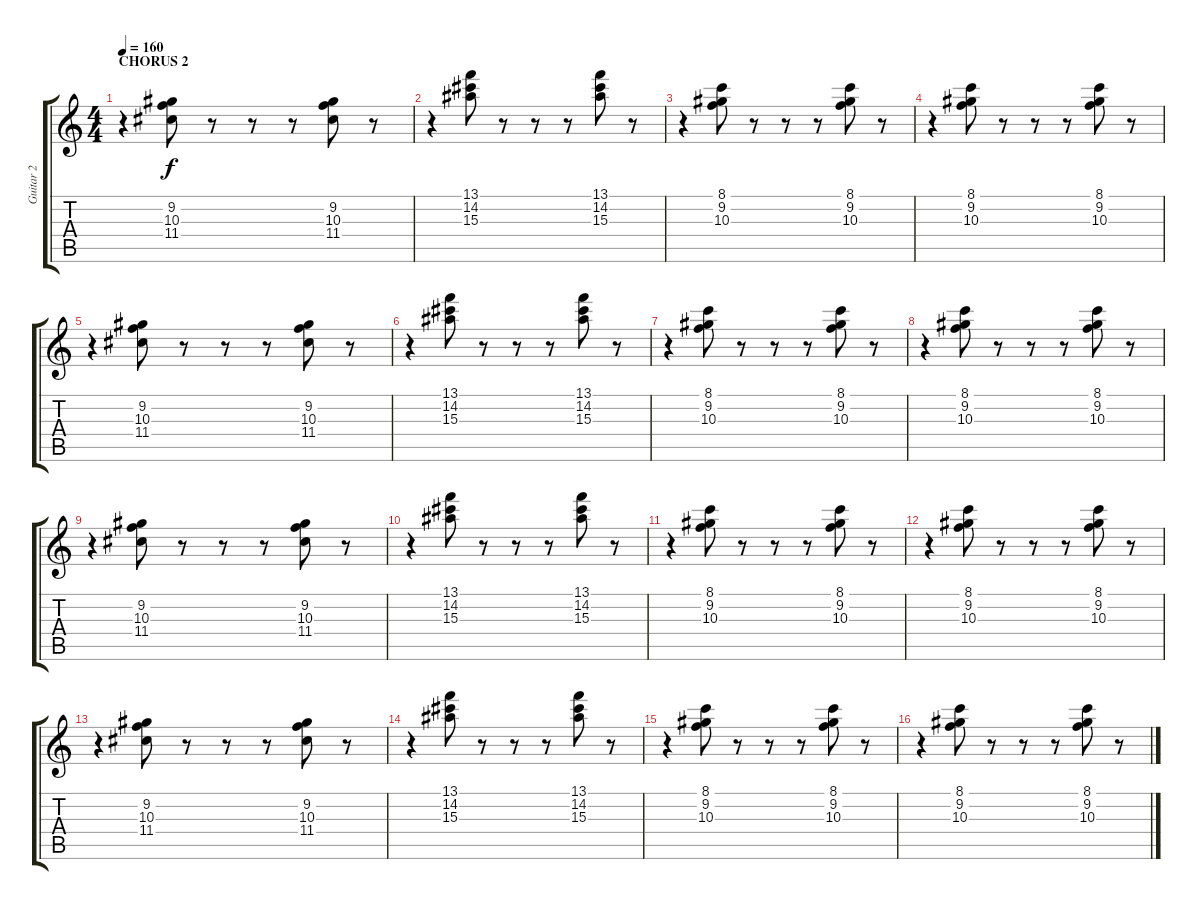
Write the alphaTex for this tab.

\track ("Guitar 2" "Guitar 2") {instrument distortionguitar}
\staff {score tabs}
\tuning (E4 B3 G3 D3 A2 E2) {hide}
\ts (4 4)
\section ("" "CHORUS 2")
\tempo 160
\clef g2
\ks c
r.4{dy f} (9.2 10.3 11.4).8 r.8 r.8 r.8 (9.2 10.3 11.4).8 r.8 |
r.4 (13.1 14.2 15.3).8 r.8 r.8 r.8 (13.1 14.2 15.3).8 r.8 |
r.4 (8.1 9.2 10.3).8 r.8 r.8 r.8 (8.1 9.2 10.3).8 r.8 |
r.4 (8.1 9.2 10.3).8 r.8 r.8 r.8 (8.1 9.2 10.3).8 r.8 |
r.4 (9.2 10.3 11.4).8 r.8 r.8 r.8 (9.2 10.3 11.4).8 r.8 |
r.4 (13.1 14.2 15.3).8 r.8 r.8 r.8 (13.1 14.2 15.3).8 r.8 |
r.4 (8.1 9.2 10.3).8 r.8 r.8 r.8 (8.1 9.2 10.3).8 r.8 |
r.4 (8.1 9.2 10.3).8 r.8 r.8 r.8 (8.1 9.2 10.3).8 r.8 |
r.4 (9.2 10.3 11.4).8 r.8 r.8 r.8 (9.2 10.3 11.4).8 r.8 |
r.4 (13.1 14.2 15.3).8 r.8 r.8 r.8 (13.1 14.2 15.3).8 r.8 |
r.4 (8.1 9.2 10.3).8 r.8 r.8 r.8 (8.1 9.2 10.3).8 r.8 |
r.4 (8.1 9.2 10.3).8 r.8 r.8 r.8 (8.1 9.2 10.3).8 r.8 |
r.4 (9.2 10.3 11.4).8 r.8 r.8 r.8 (9.2 10.3 11.4).8 r.8 |
r.4 (13.1 14.2 15.3).8 r.8 r.8 r.8 (13.1 14.2 15.3).8 r.8 |
r.4 (8.1 9.2 10.3).8 r.8 r.8 r.8 (8.1 9.2 10.3).8 r.8 |
r.4 (8.1 9.2 10.3).8 r.8 r.8 r.8 (8.1 9.2 10.3).8 r.8
